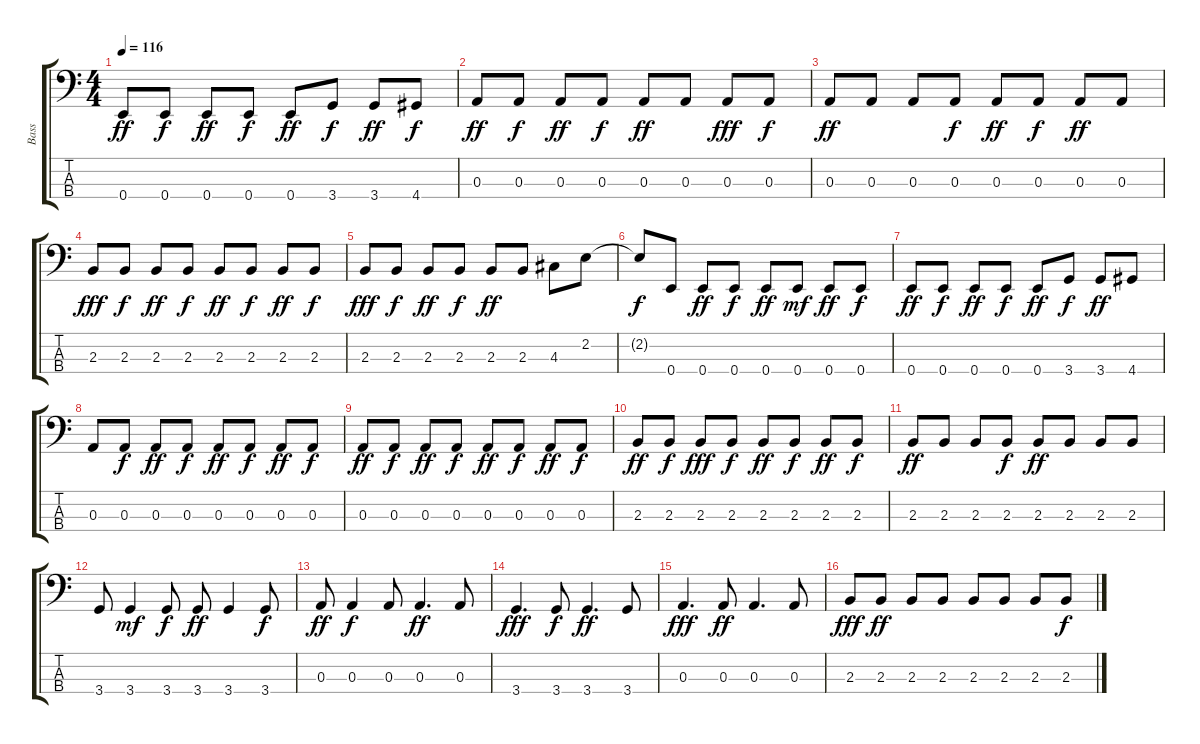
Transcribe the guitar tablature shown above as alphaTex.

\track ("Bass" "Bass") {instrument electricbassfinger}
\staff {score tabs}
\tuning (G2 D2 A1 E1) {hide}
\ts (4 4)
\tempo 116
\clef f4
\ks c
0.4.8{dy ff} 0.4.8{dy f} 0.4.8{dy ff} 0.4.8{dy f} 0.4.8{dy ff} 3.4.8{dy f} 3.4.8{dy ff} 4.4.8{dy f} |
0.3.8{dy ff} 0.3.8{dy f} 0.3.8{dy ff} 0.3.8{dy f} 0.3.8{dy ff} 0.3.8 0.3.8{dy fff} 0.3.8{dy f} |
0.3.8{dy ff} 0.3.8 0.3.8 0.3.8{dy f} 0.3.8{dy ff} 0.3.8{dy f} 0.3.8{dy ff} 0.3.8 |
2.3.8{dy fff} 2.3.8{dy f} 2.3.8{dy ff} 2.3.8{dy f} 2.3.8{dy ff} 2.3.8{dy f} 2.3.8{dy ff} 2.3.8{dy f} |
2.3.8{dy fff} 2.3.8{dy f} 2.3.8{dy ff} 2.3.8{dy f} 2.3.8{dy ff} 2.3.8 4.3.8 2.2.8 |
2.2{t}.8{dy f} 0.4.8 0.4.8{dy ff} 0.4.8{dy f} 0.4.8{dy ff} 0.4.8{dy mf} 0.4.8{dy ff} 0.4.8{dy f} |
0.4.8{dy ff} 0.4.8{dy f} 0.4.8{dy ff} 0.4.8{dy f} 0.4.8{dy ff} 3.4.8{dy f} 3.4.8{dy ff} 4.4.8 |
0.3.8 0.3.8{dy f} 0.3.8{dy ff} 0.3.8{dy f} 0.3.8{dy ff} 0.3.8{dy f} 0.3.8{dy ff} 0.3.8{dy f} |
0.3.8{dy ff} 0.3.8{dy f} 0.3.8{dy ff} 0.3.8{dy f} 0.3.8{dy ff} 0.3.8{dy f} 0.3.8{dy ff} 0.3.8{dy f} |
2.3.8{dy ff} 2.3.8{dy f} 2.3.8{dy fff} 2.3.8{dy f} 2.3.8{dy ff} 2.3.8{dy f} 2.3.8{dy ff} 2.3.8{dy f} |
2.3.8{dy ff} 2.3.8 2.3.8 2.3.8{dy f} 2.3.8{dy ff} 2.3.8 2.3.8 2.3.8 |
3.4.8 3.4.4{dy mf} 3.4.8{dy f} 3.4.8{dy ff} 3.4.4 3.4.8{dy f} |
0.3.8{dy ff} 0.3.4{dy f} 0.3.8 0.3.4{d dy ff} 0.3.8 |
3.4.4{d dy fff} 3.4.8{dy f} 3.4.4{d dy ff} 3.4.8 |
0.3.4{d dy fff} 0.3.8{dy ff} 0.3.4{d} 0.3.8 |
2.3.8{dy fff} 2.3.8{dy ff} 2.3.8 2.3.8 2.3.8 2.3.8 2.3.8 2.3.8{dy f}
